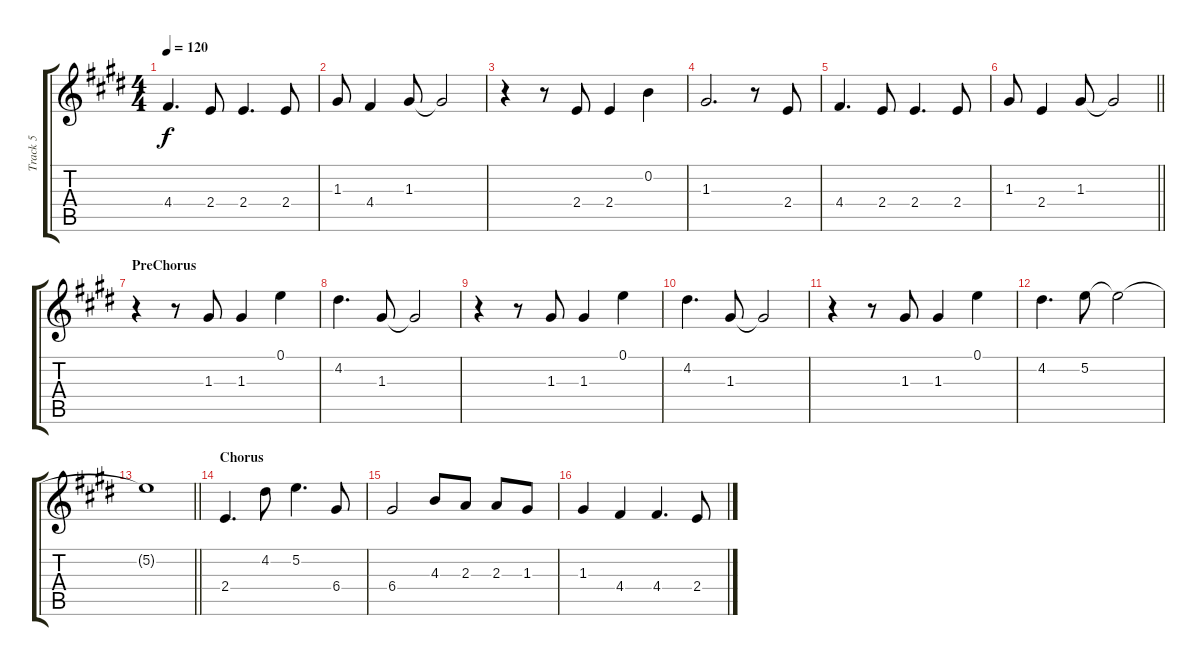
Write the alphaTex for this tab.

\track ("Track 5" "Track 5") {instrument acousticguitarsteel}
\staff {score tabs}
\tuning (E4 B3 G3 D3 A2 E2) {hide}
\ts (4 4)
\tempo 120
\clef g2
\ks e
4.4.4{d dy f} 2.4.8 2.4.4{d} 2.4.8 |
1.3.8 4.4.4 1.3.8 1.3{t}.2 |
r.4 r.8 2.4.8 2.4.4 0.2.4 |
1.3.2{d} r.8 2.4.8 |
4.4.4{d} 2.4.8 2.4.4{d} 2.4.8 |
\barLineRight lightlight
1.3.8 2.4.4 1.3.8 1.3{t}.2 |
\section ("" "PreChorus")
r.4 r.8 1.3.8 1.3.4 0.1.4 |
4.2.4{d} 1.3.8 1.3{t}.2 |
r.4 r.8 1.3.8 1.3.4 0.1.4 |
4.2.4{d} 1.3.8 1.3{t}.2 |
r.4 r.8 1.3.8 1.3.4 0.1.4 |
4.2.4{d} 5.2.8 5.2{t}.2 |
\barLineRight lightlight
5.2{t}.1 |
\section ("" "Chorus")
2.4.4{d} 4.2.8 5.2.4{d} 6.4.8 |
6.4.2 4.3.8 2.3.8 2.3.8 1.3.8 |
1.3.4 4.4.4 4.4.4{d} 2.4.8
